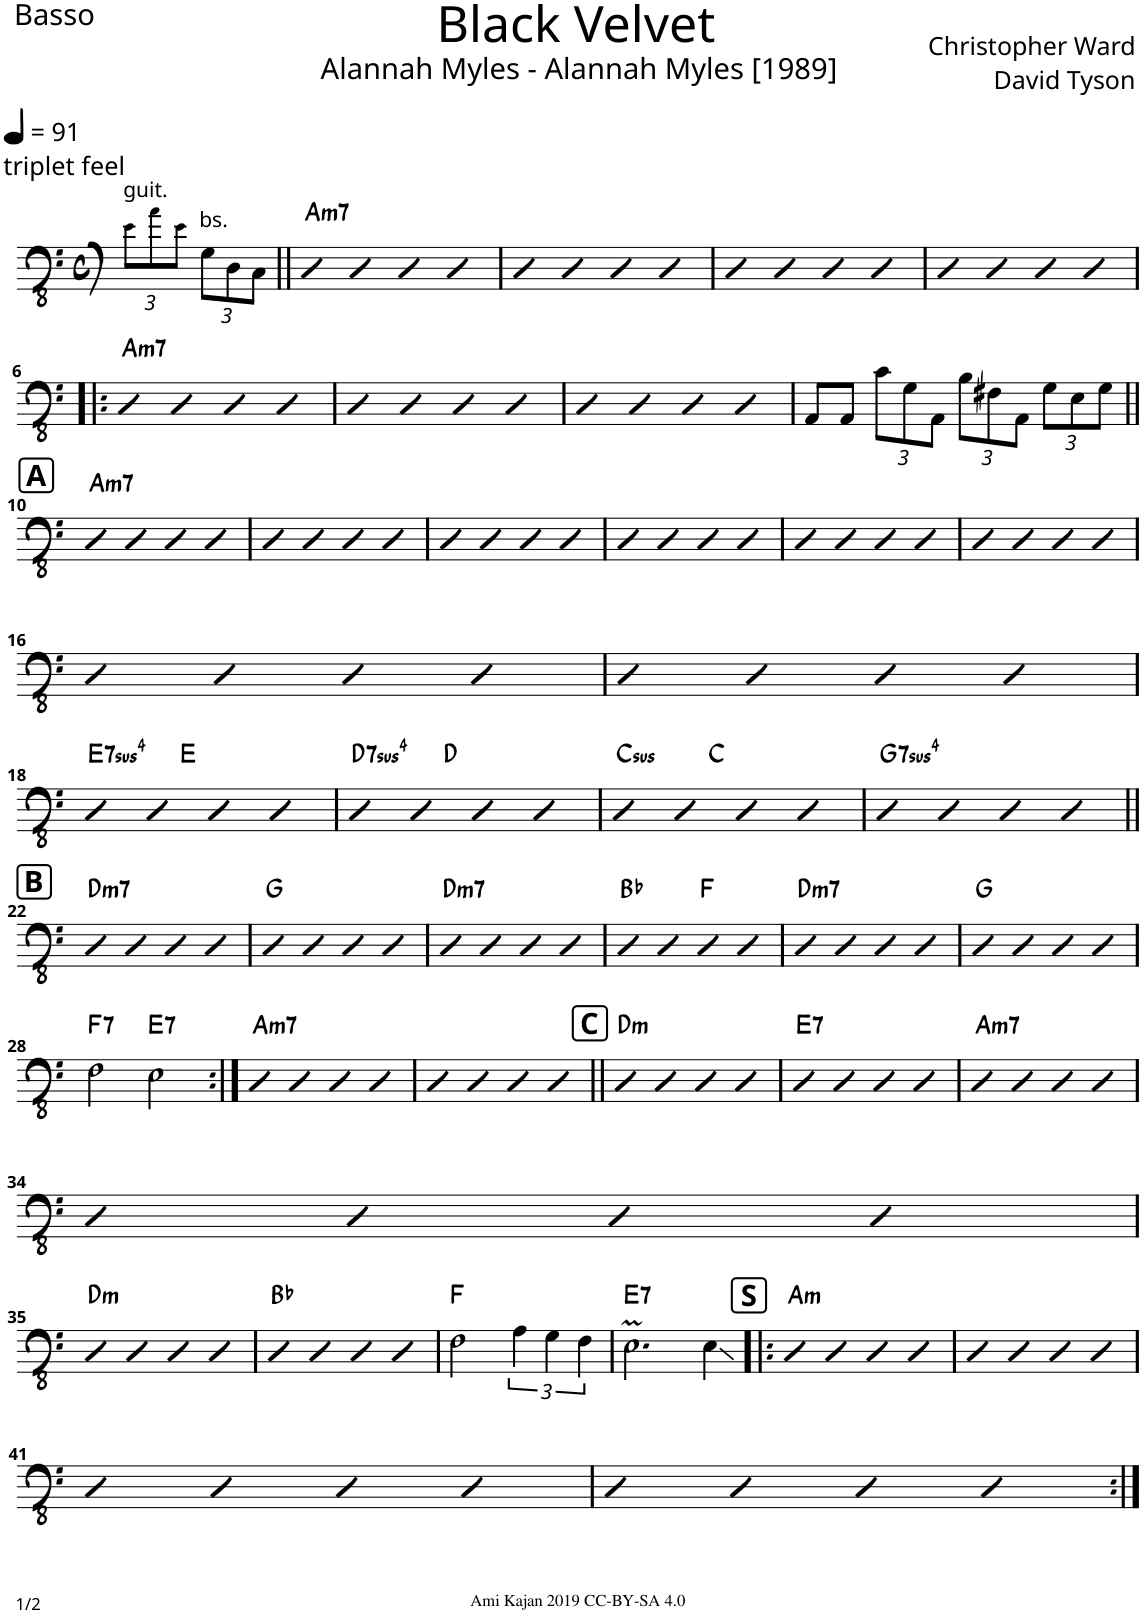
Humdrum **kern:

**kern	**harte
*part1	*part1
*staff1	*
*I"Piano	*
*I'Pno.	*
*clefFv4	*
*k[]	*
*M4/4	*
*met(c)	*
*MM91	*
*Xbrackettup	*
=1	=1
!LO:TX:a:t=triplet feel	!
!LO:TX:a:t=guit.	!
12E!\L	.
12A!\	.
12E!\J	.
!LO:TX:a:t=bs.	!
12GG\L	.
12DD\	.
12CC\J	.
=2||	=2||
!	!LO:H:kt=m7
4DD	A:min7
4DD	.
4DD	.
4DD	.
=3	=3
4DD	.
4DD	.
4DD	.
4DD	.
=4	=4
4DD	.
4DD	.
4DD	.
4DD	.
=5	=5
4DD	.
4DD	.
4DD	.
4DD	.
!!LO:LB:g=z
=6!|:	=6!|:
!	!LO:H:kt=m7
4DD	A:min7
4DD	.
4DD	.
4DD	.
=7	=7
4DD	.
4DD	.
4DD	.
4DD	.
=8	=8
4DD	.
4DD	.
4DD	.
4DD	.
=9	=9
8AAA/L	.
8AAA/J	.
12C\L	.
12GG\	.
12AAA\J	.
12BB\L	.
12FF#X\	.
12AAA\J	.
12GG\L	.
12EE\	.
12GG\J	.
!!LO:LB:g=z
!!LO:REH:place=s1:a:B:cj:fs=14:t=A
=10||	=10||
!	!LO:H:kt=m7
4DD	A:min7
4DD	.
4DD	.
4DD	.
=11	=11
4DD	.
4DD	.
4DD	.
4DD	.
=12	=12
4DD	.
4DD	.
4DD	.
4DD	.
=13	=13
4DD	.
4DD	.
4DD	.
4DD	.
=14	=14
4DD	.
4DD	.
4DD	.
4DD	.
=15	=15
4DD	.
4DD	.
4DD	.
4DD	.
!!LO:LB:g=z
=16	=16
4DD	.
4DD	.
4DD	.
4DD	.
=17	=17
4DD	.
4DD	.
4DD	.
4DD	.
!!LO:LB:g=z
=18	=18
!	!LO:H:kt=74
*^	*
4DD	4.ryy	E:sus4(7)
4DD	.	.
.	2ryy	E:maj
4DD	.	.
4DD	.	.
.	8ryy	.
=19	=19	=19
!	!	!LO:H:kt=74
4DD	4.ryy	D:sus4(7)
4DD	.	.
.	2ryy	D:maj
4DD	.	.
4DD	.	.
.	8ryy	.
=20	=20	=20
!	!	!LO:H:kt=sus
4DD	4.ryy	C:sus4
4DD	.	.
.	2ryy	C:maj
4DD	.	.
4DD	.	.
.	8ryy	.
=21	=21	=21
!	!	!LO:H:kt=74
*v	*v	*
4DD	G:sus4(7)
4DD	.
4DD	.
4DD	.
!!LO:LB:g=z
!!LO:REH:place=s1:a:B:cj:fs=14:t=B
=22||	=22||
!	!LO:H:kt=m7
4DD	D:min7
4DD	.
4DD	.
4DD	.
=23	=23
4DD	G:maj
4DD	.
4DD	.
4DD	.
=24	=24
!	!LO:H:kt=m7
4DD	D:min7
4DD	.
4DD	.
4DD	.
=25	=25
4DD	Bb:maj
4DD	.
4DD	F:maj
4DD	.
=26	=26
!	!LO:H:kt=m7
4DD	D:min7
4DD	.
4DD	.
4DD	.
=27	=27
4DD	G:maj
4DD	.
4DD	.
4DD	.
!!LO:LB:g=z
=28	=28
!	!LO:H:kt=7
2FF\	F:7
!	!LO:H:kt=7
2EE\	E:7
=29:|!	=29:|!
!	!LO:H:kt=m7
4DD	A:min7
4DD	.
4DD	.
4DD	.
=30	=30
4DD	.
4DD	.
4DD	.
4DD	.
!!LO:REH:place=s1:a:B:cj:fs=14:t=C
=31||	=31||
!	!LO:H:kt=m
4DD	D:min
4DD	.
4DD	.
4DD	.
=32	=32
!	!LO:H:kt=7
4DD	E:7
4DD	.
4DD	.
4DD	.
=33	=33
!	!LO:H:kt=m7
4DD	A:min7
4DD	.
4DD	.
4DD	.
!!LO:LB:g=z
=34	=34
4DD	.
4DD	.
4DD	.
4DD	.
!!LO:LB:g=z
=35	=35
!	!LO:H:kt=m
4DD	D:min
4DD	.
4DD	.
4DD	.
=36	=36
4DD	Bb:maj
4DD	.
4DD	.
4DD	.
=37	=37
2FF\	F:maj
*brackettup	*
6AA\	.
6GG\	.
6FF\	.
=38	=38
!	!LO:H:kt=7
2.EEm\	E:7
4EE\	.
!!LO:REH:place=s1:a:B:cj:fs=14:t=S
=39!|:	=39!|:
!	!LO:H:kt=m
4DD	A:min
4DD	.
4DD	.
4DD	.
=40	=40
4DD	.
4DD	.
4DD	.
4DD	.
!!LO:LB:g=z
=41	=41
4DD	.
4DD	.
4DD	.
4DD	.
=42	=42
4DD	.
4DD	.
4DD	.
4DD	.
=:|!	=:|!
*-	*-
